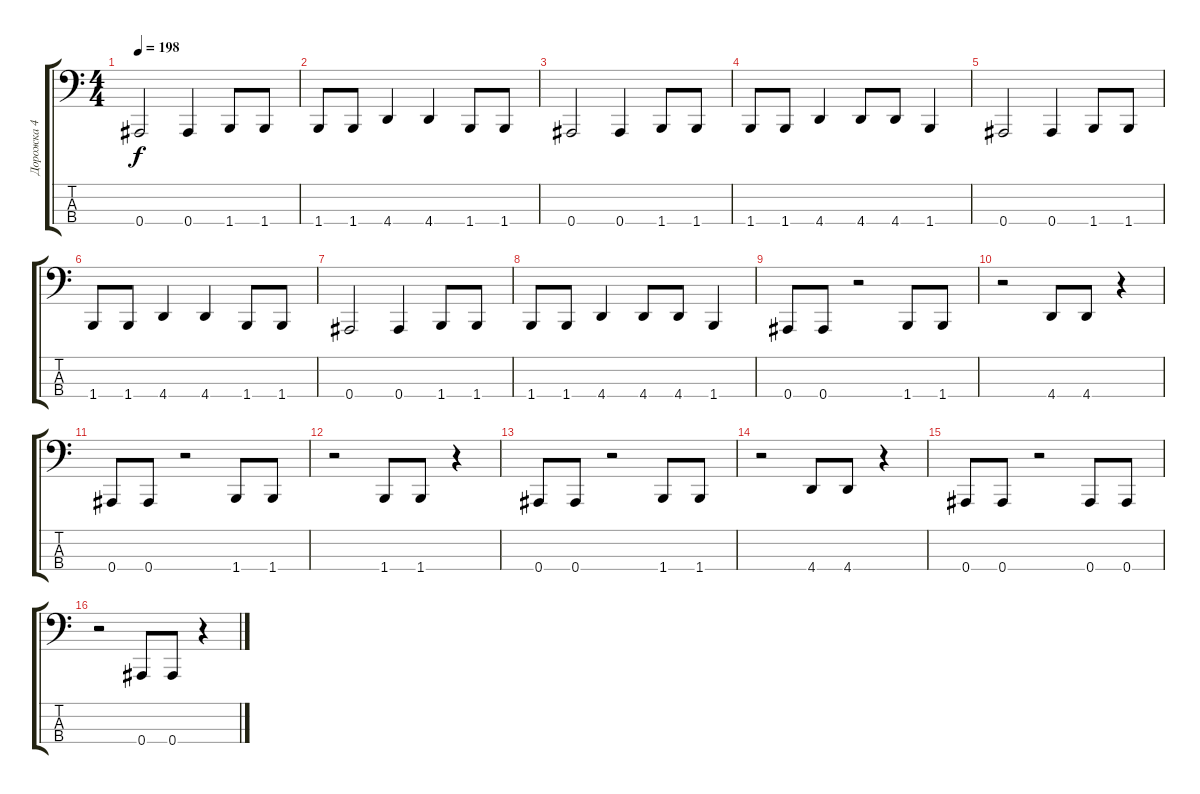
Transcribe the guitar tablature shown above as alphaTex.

\track ("Дорожка 4" "Дорожка 4") {instrument electricbassfinger}
\staff {score tabs}
\tuning (Db2 Ab1 Eb1 Bb0) {hide}
\ts (4 4)
\tempo 198
\clef f4
\ks c
0.4.2{dy f} 0.4.4 1.4.8 1.4.8 |
1.4.8 1.4.8 4.4.4 4.4.4 1.4.8 1.4.8 |
0.4.2 0.4.4 1.4.8 1.4.8 |
1.4.8 1.4.8 4.4.4 4.4.8 4.4.8 1.4.4 |
0.4.2 0.4.4 1.4.8 1.4.8 |
1.4.8 1.4.8 4.4.4 4.4.4 1.4.8 1.4.8 |
0.4.2 0.4.4 1.4.8 1.4.8 |
1.4.8 1.4.8 4.4.4 4.4.8 4.4.8 1.4.4 |
0.4.8 0.4.8 r.2 1.4.8 1.4.8 |
r.2 4.4.8 4.4.8 r.4 |
0.4.8 0.4.8 r.2 1.4.8 1.4.8 |
r.2 1.4.8 1.4.8 r.4 |
0.4.8 0.4.8 r.2 1.4.8 1.4.8 |
r.2 4.4.8 4.4.8 r.4 |
0.4.8 0.4.8 r.2 0.4.8 0.4.8 |
r.2 0.4.8 0.4.8 r.4
